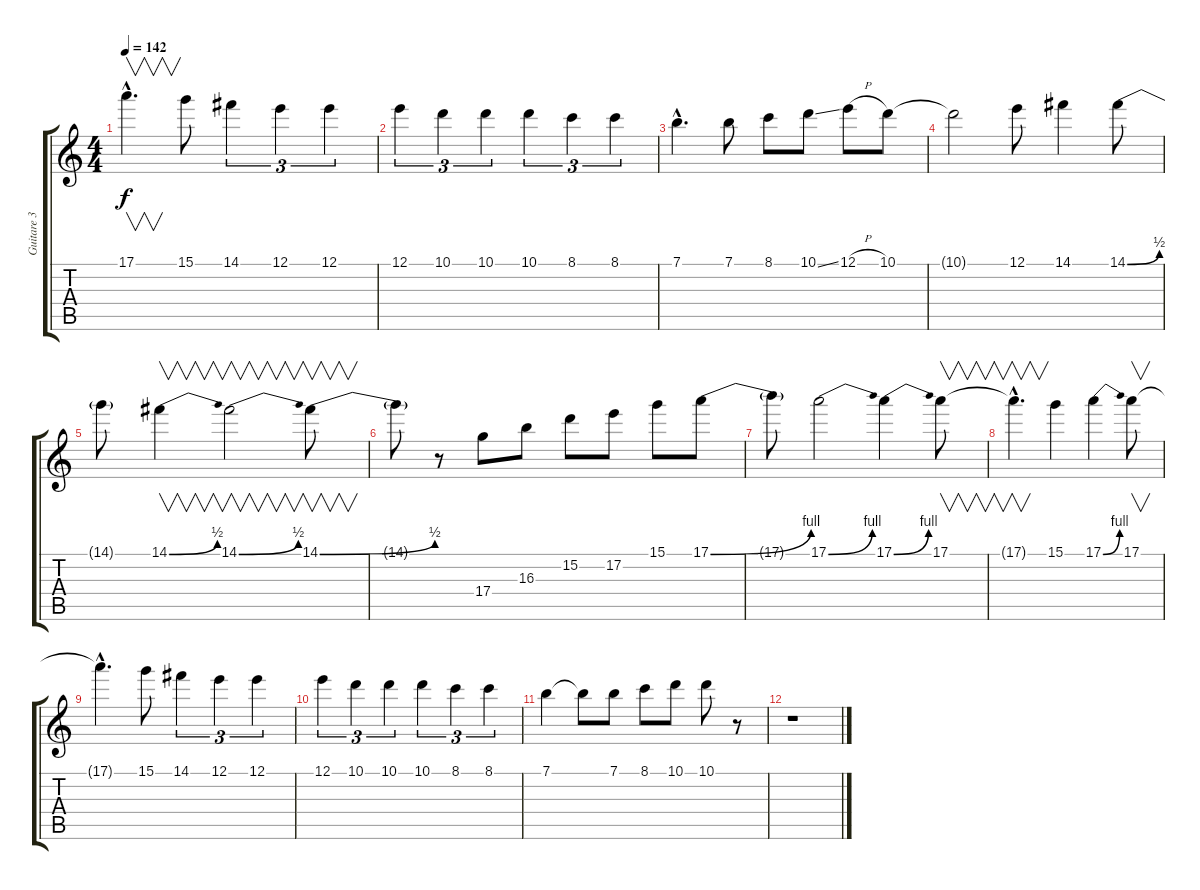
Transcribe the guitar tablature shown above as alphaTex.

\track ("Guitare 3" "Guitare 3") {instrument electricguitarjazz}
\staff {score tabs}
\tuning (E4 B3 G3 D3 A2 E2) {hide}
\ts (4 4)
\tempo 142
\clef g2
\ks c
17.1{hac}.4{v d dy f} 15.1.8 14.1.4{tu (3 2)} 12.1.4{tu (3 2)} 12.1.4{tu (3 2)} |
12.1.4{tu (3 2)} 10.1.4{tu (3 2)} 10.1.4{tu (3 2)} 10.1.4{tu (3 2)} 8.1.4{tu (3 2)} 8.1.4{tu (3 2)} |
7.1{hac}.4{d} 7.1.8 8.1.8 10.1{ss}.8 12.1{h}.8 10.1.8 |
10.1{t}.2 12.1.8 14.1.4 14.1{be (bend 0 0 60 2)}.8 |
14.1{t}.8 14.1{be (bend 0 0 60 2)}.4{v} 14.1{be (bend 0 0 60 2)}.2{v} 14.1{be (bend 0 0 60 2)}.8{v} |
14.1{t}.8 r.8 17.4.8 16.3.8 15.2.8 17.2.8 15.1.8 17.1{be (bend 0 0 60 4)}.8 |
17.1{t}.8 17.1{be (bend 0 0 60 4)}.2{volume 15} 17.1{be (bend 0 0 60 4)}.4{volume 13} 17.1.8{v volume 13} |
17.1{hac t}.4{v d volume 12} 15.1.4{volume 10} 17.1{be (bend 0 0 60 4)}.4{volume 9} 17.1.8{v volume 9} |
17.1{hac t}.4{d volume 8} 15.1.8{volume 6} 14.1.4{tu (3 2) volume 6} 12.1.4{tu (3 2) volume 5} 12.1.4{tu (3 2) volume 4} |
12.1.4{tu (3 2) volume 4} 10.1.4{tu (3 2) volume 3} 10.1.4{tu (3 2) volume 2} 10.1.4{tu (3 2) volume 2} 8.1.4{tu (3 2) volume 1} 8.1.4{tu (3 2) volume 0} |
7.1.4{volume 0} 7.1{t}.8 7.1.8 8.1.8 10.1.8 10.1.8 r.8 |
r.1
